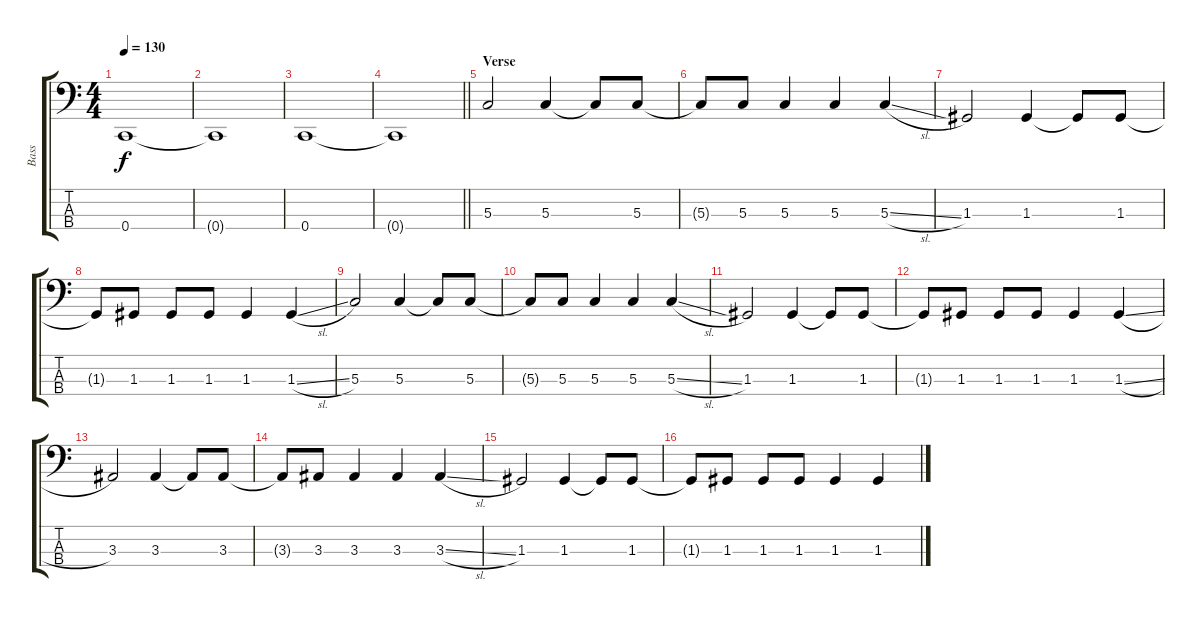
\track ("Bass" "Bass") {instrument electricbassfinger}
\staff {score tabs}
\tuning (F2 C2 G1 C1) {hide}
\ts (4 4)
\tempo 130
\clef f4
\ks c
0.4.1{dy f} |
0.4{t}.1 |
0.4.1 |
\barLineRight lightlight
0.4{t}.1 |
\section ("" "Verse ")
5.3.2 5.3.4 5.3{t}.8 5.3.8 |
5.3{t}.8 5.3.8 5.3.4 5.3.4 5.3{sl}.4 |
1.3.2 1.3.4 1.3{t}.8 1.3.8 |
1.3{t}.8 1.3.8 1.3.8 1.3.8 1.3.4 1.3{sl}.4 |
5.3.2 5.3.4 5.3{t}.8 5.3.8 |
5.3{t}.8 5.3.8 5.3.4 5.3.4 5.3{sl}.4 |
1.3.2 1.3.4 1.3{t}.8 1.3.8 |
1.3{t}.8 1.3.8 1.3.8 1.3.8 1.3.4 1.3{sl}.4 |
3.3.2 3.3.4 3.3{t}.8 3.3.8 |
3.3{t}.8 3.3.8 3.3.4 3.3.4 3.3{sl}.4 |
1.3.2 1.3.4 1.3{t}.8 1.3.8 |
1.3{t}.8 1.3.8 1.3.8 1.3.8 1.3.4 1.3{sl}.4
